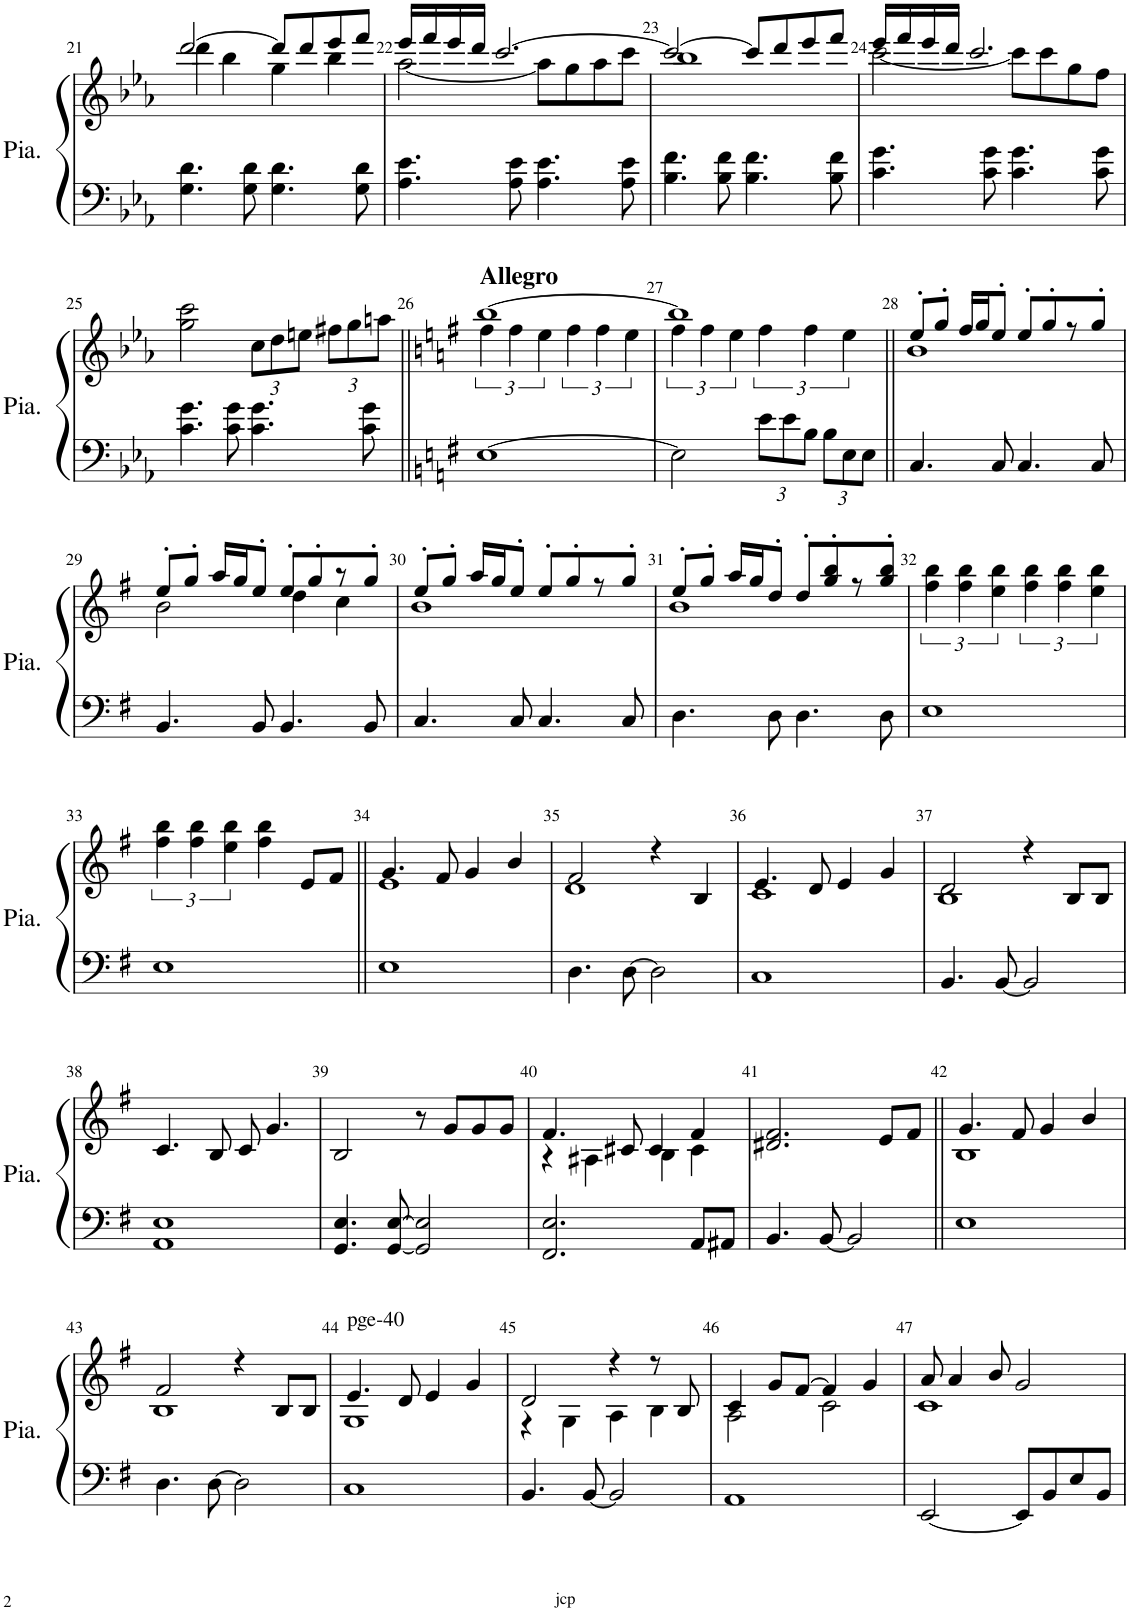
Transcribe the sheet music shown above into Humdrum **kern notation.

**kern	**kern
*part1	*part1
*staff2	*staff1
*I"Piano	*
*I'Pia.	*
!!LO:PB:g=z
*clefF4	*clefG2
*k[b-e-a-]	*k[b-e-a-]
*M4/4	*M4/4
*met(c)	*met(c)
=21	=21
*	*^
4.G\ 4.d\	[2ddd/	4ddd\
.	.	4bb-\
8G\ 8d\	.	.
4.G\ 4.d\	8ddd/L]	4gg\
.	8ddd/	.
.	8eee-/	4bb-\
8G\ 8d\	8fff/J	.
=22	=22	=22
4.A-\ 4.e-\	16eee-/LL	[2aa-\
.	16fff/	.
.	16eee-/	.
.	16ddd/JJ	.
.	[2.ccc/	.
8A-\ 8e-\	.	.
4.A-\ 4.e-\	.	8aa-\L]
.	.	8gg\
.	.	8aa-\
8A-\ 8e-\	.	8ccc\J
=23	=23	=23
4.B-\ 4.f\	2ccc/_	1bb-
8B-\ 8f\	.	.
4.B-\ 4.f\	8ccc/L]	.
.	8ddd/	.
.	8eee-/	.
8B-\ 8f\	8fff/J	.
=24	=24	=24
4.c\ 4.g\	16eee-/LL	[2ccc\
.	16fff/	.
.	16eee-/	.
.	16ddd/JJ	.
.	2.ccc/	.
8c\ 8g\	.	.
4.c\ 4.g\	.	8ccc\L]
.	.	8ccc\
.	.	8gg\
8c\ 8g\	.	8ff\J
*	*v	*v
!!LO:LB:g=z
=25	=25
4.c\ 4.g\	2gg\ 2ccc\
8c\ 8g\	.
*	*Xbrackettup
4.c\ 4.g\	12cc\L
.	12dd\
.	12een\J
.	12ff#X\L
.	12gg\
8c\ 8g\	.
.	12aan\J
=26||	=26||
*k[f#]	*k[f#]
*	*^
*	*	*brackettup
!	!LO:TX:a:B:t=Allegro	!
[1E	[1bb	6ff#\
.	.	6ff#\
.	.	6ee\
.	.	6ff#\
.	.	6ff#\
.	.	6ee\
=27	=27	=27
2E\]	1bb]	6ff#\
.	.	6ff#\
.	.	6ee\
*Xbrackettup	*	*
12e\L	.	6ff#\
12e\	.	.
12B\J	.	6ff#\
12B\L	.	.
12E\	.	6ee\
12E\J	.	.
=28||	=28||	=28||
4.C/	8ee'/L	1b
.	8gg'/J	.
.	16ff#/LL	.
.	16gg/J	.
8C/	8ee'/J	.
4.C/	8ee'/L	.
.	8gg'/	.
.	8r	.
8C/	8gg'/J	.
!!LO:LB:g=z	!!
=29	=29	=29
4.BB/	8ee'/L	2b\
.	8gg'/J	.
.	16aa/LL	.
.	16gg/J	.
8BB/	8ee'/J	.
4.BB/	8ee'/L	4dd\
.	8gg'/	.
.	8r	4cc\
8BB/	8gg'/J	.
=30	=30	=30
4.C/	8ee'/L	1b
.	8gg'/J	.
.	16aa/LL	.
.	16gg/J	.
8C/	8ee'/J	.
4.C/	8ee'/L	.
.	8gg'/	.
.	8r	.
8C/	8gg'/J	.
=31	=31	=31
4.D\	8ee'/L	1b
.	8gg'/J	.
.	16aa/LL	.
.	16gg/J	.
8D\	8dd'/J	.
4.D\	8dd'/L	.
.	8gg/' 8bb/'	.
.	8r	.
8D\	8gg/' 8bb/'J	.
*	*v	*v
=32	=32
1E	6ff#\ 6bb\
.	6ff#\ 6bb\
.	6ee\ 6bb\
.	6ff#\ 6bb\
.	6ff#\ 6bb\
.	6ee\ 6bb\
!!LO:LB:g=z
=33	=33
1E	6ff#\ 6bb\
.	6ff#\ 6bb\
.	6ee\ 6bb\
.	4ff#\ 4bb\
.	8e/L
.	8f#/J
=34||	=34||
*	*^
1E	4.g/	1e
.	8f#/	.
.	4g/	.
.	4b/	.
=35	=35	=35
4.D\	2f#/	1d
[8D\	.	.
2D\]	4r	.
.	4B/	.
=36	=36	=36
1C	4.e/	1c
.	8d/	.
.	4e/	.
.	4g/	.
=37	=37	=37
4.BB/	2d/	1B
[8BB/	.	.
2BB/]	4r	.
.	8B/L	.
.	8B/J	.
*	*v	*v
!!LO:LB:g=z
=38	=38
1AA 1E	4.c/
.	8B/
.	8c/
.	4.g/
=39	=39
4.GG/ 4.E/	2B/
[8GG/ [8E/	.
2GG/] 2E/]	8r
.	8g/L
.	8g/
.	8g/J
=40	=40
*	*^
2.FF#/ 2.E/	4.f#/	4r
.	.	4A#X\
.	8c#X/	.
.	4c#/	4B\
8AA/L	4f#/	4c#\
8AA#X/J	.	.
*	*v	*v
=41	=41
4.BB/	2.d#X/ 2.f#/
[8BB/	.
2BB/]	.
.	8e/L
.	8f#/J
=42||	=42||
*	*^
1E	4.g/	1B
.	8f#/	.
.	4g/	.
.	4b/	.
!!LO:LB:g=z	!!
=43	=43	=43
4.D\	2f#/	1B
[8D\	.	.
2D\]	4r	.
.	8B/L	.
.	8B/J	.
=44	=44	=44
!	!LO:TX:a:t=pge-40	!
1C	4.e/	1G
.	8d/	.
.	4e/	.
.	4g/	.
=45	=45	=45
4.BB/	2d/	4r
.	.	4G\
[8BB/	.	.
2BB/]	4r	4A\
.	8r	4B\
.	8B/	.
=46	=46	=46
1AA	4c/	2A\
.	8g/L	.
.	[8f#/J	.
.	4f#/]	2c\
.	4g/	.
=47	=47	=47
[2EE/	8a/	1c
.	4a/	.
.	8b/	.
8EE/L]	2g/	.
8BB/	.	.
8E/	.	.
8BB/J	.	.
*	*v	*v
=	=
*-	*-
